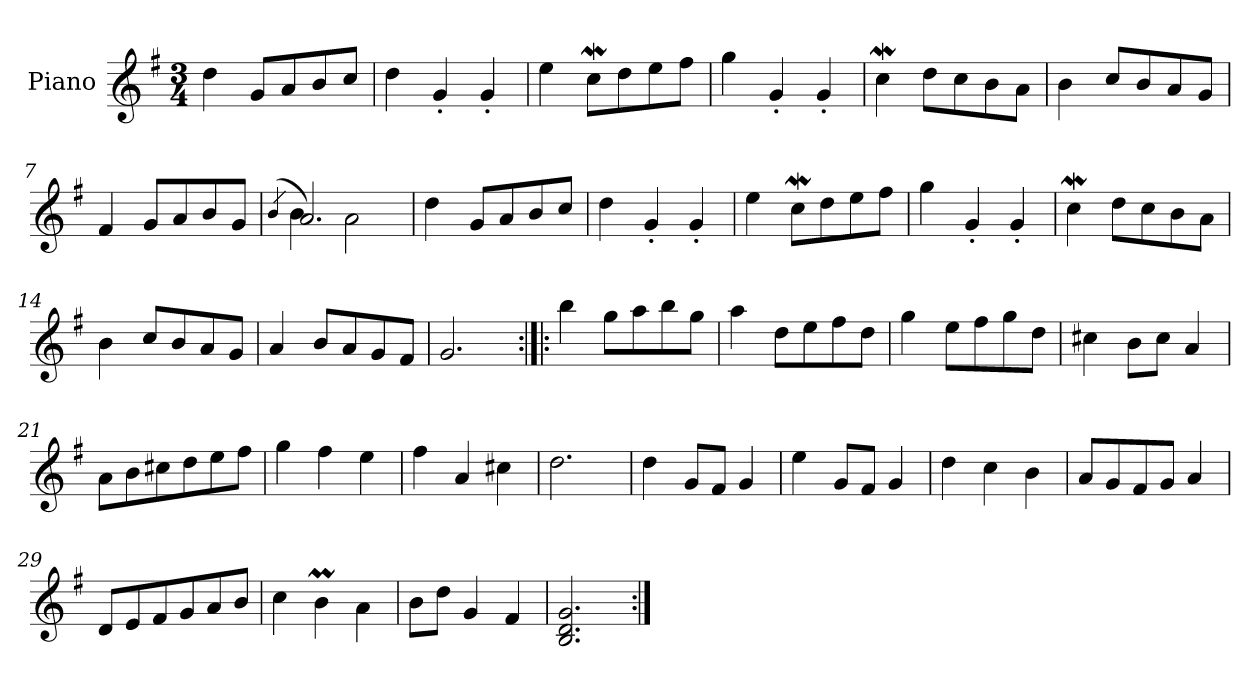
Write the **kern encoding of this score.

**kern
*part1
*staff1
*I"Piano
*I'Pno
*clefG2
*k[f#]
*M3/4
=1
4dd\
8g/L
8a/
8b/
8cc/J
=2
4dd\
4g'/
4g'/
=3
4ee\
8ccw\L
8dd\
8ee\
8ff#\J
=4
4gg\
4g'/
4g'/
=5
4ccw\
8dd\L
8cc\
8b\
8a\J
=6
4b\
8cc/L
8b/
8a/
8g/J
=7
4f#/
8g/L
8a/
8b/
8g/J
!!LO:LB:g=z
=8
(<4qb/
*^
2.a/)	4b
.	2a
*v	*v
!!LO:LB:g=z
=9
4dd\
8g/L
8a/
8b/
8cc/J
=10
4dd\
4g'/
4g'/
=11
4ee\
8ccw\L
8dd\
8ee\
8ff#\J
=12
4gg\
4g'/
4g'/
=13
4ccw\
8dd\L
8cc\
8b\
8a\J
=14
4b\
8cc/L
8b/
8a/
8g/J
=15
4a/
8b/L
8a/
8g/
8f#/J
!!LO:LB:g=z
=16
2.g/
!!LO:LB:g=z
=17:|!|:
4bb\
8gg\L
8aa\
8bb\
8gg\J
=18
4aa\
8dd\L
8ee\
8ff#\
8dd\J
=19
4gg\
8ee\L
8ff#\
8gg\
8dd\J
=20
4cc#X\
8b\L
8cc#\J
4a/
=21
8a\L
8b\
8cc#X\
8dd\
8ee\
8ff#\J
=22
4gg\
4ff#\
4ee\
=23
4ff#\
4a/
4cc#X\
!!LO:LB:g=z
=24
2.dd\
!!LO:LB:g=z
=25
4dd\
8g/L
8f#/J
4g/
=26
4ee\
8g/L
8f#/J
4g/
=27
4dd\
4cc\
4b\
=28
8a/L
8g/
8f#/
8g/J
4a/
=29
8d/L
8e/
8f#/
8g/
8a/
8b/J
=30
4cc\
4bm\
4a\
=31
8b\L
8dd\J
4g/
4f#/
=32
2.B/ 2.d/ 2.g/
=:|!
*-
